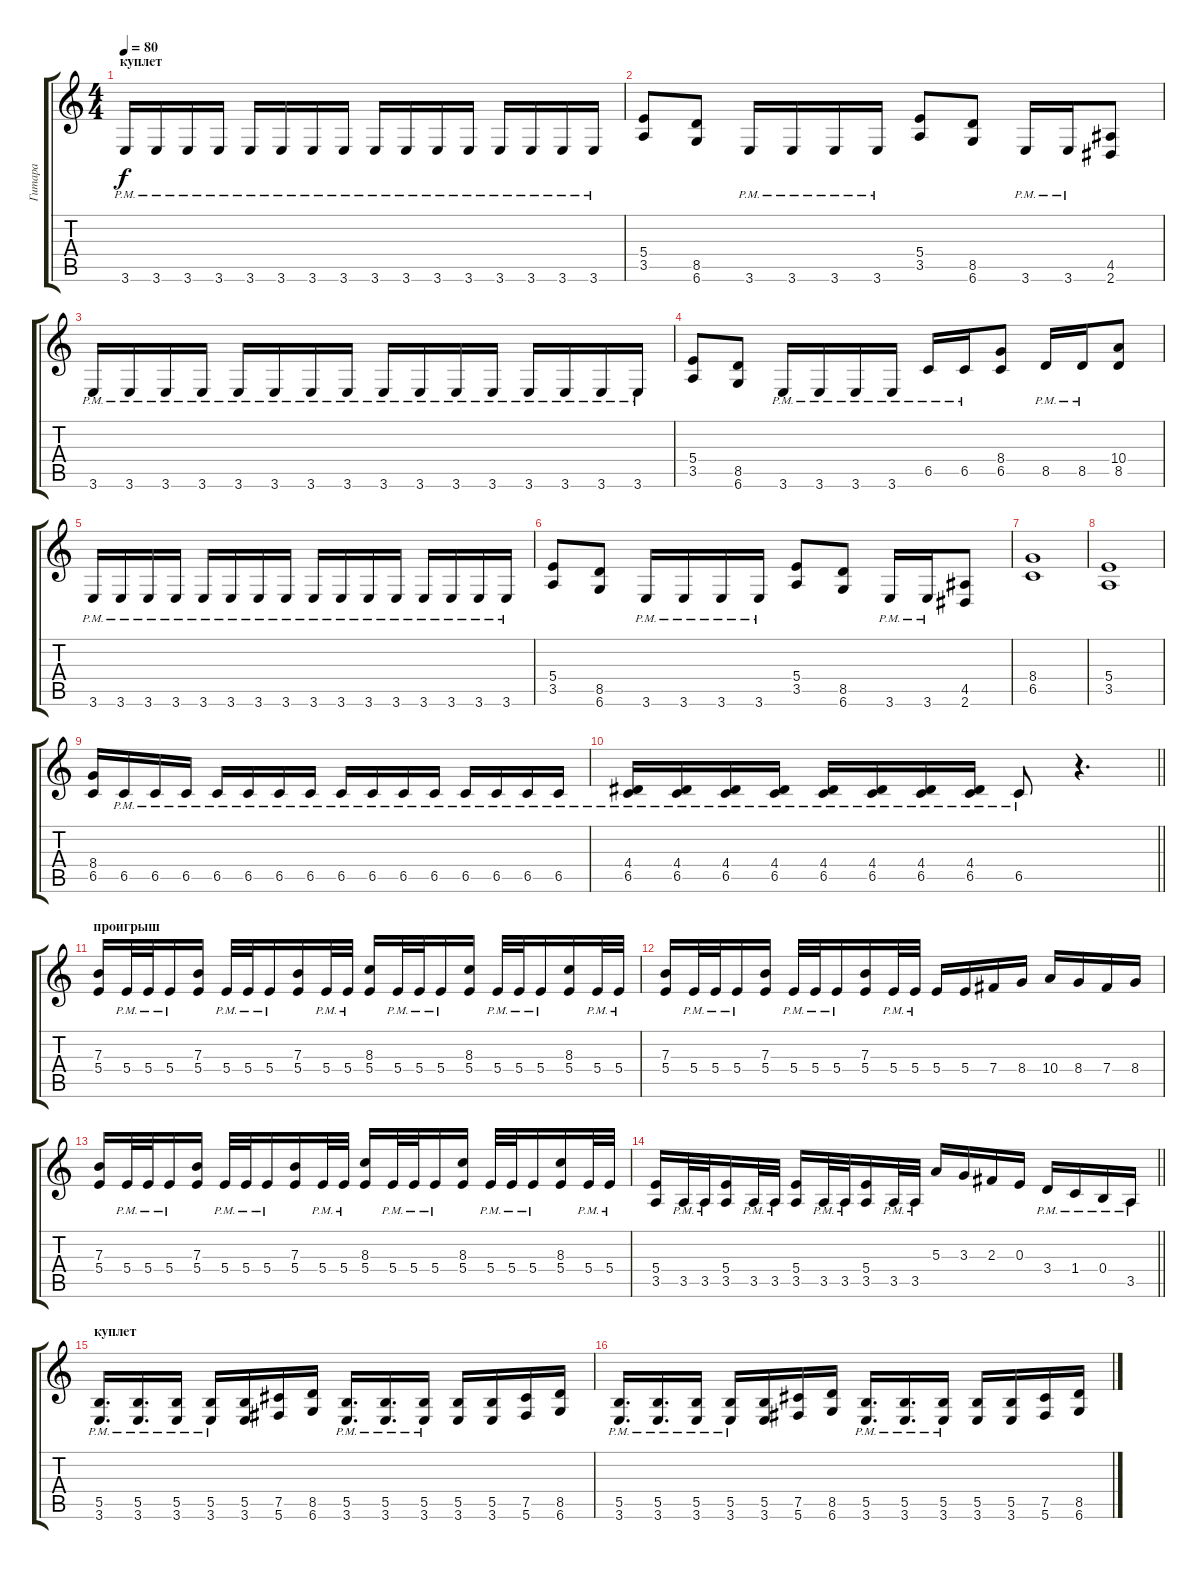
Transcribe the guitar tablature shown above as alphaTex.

\track ("Гитара" "Гитара") {instrument electricguitarclean}
\staff {score tabs}
\tuning (Db4 Ab3 E3 B2 Gb2 Db2) {hide}
\ts (4 4)
\section ("" "куплет")
\tempo 80
\clef g2
\ks c
3.6{pm}.16{dy f} 3.6{pm}.16 3.6{pm}.16 3.6{pm}.16 3.6{pm}.16 3.6{pm}.16 3.6{pm}.16 3.6{pm}.16 3.6{pm}.16 3.6{pm}.16 3.6{pm}.16 3.6{pm}.16 3.6{pm}.16 3.6{pm}.16 3.6{pm}.16 3.6{pm}.16 |
(5.4 3.5).8 (8.5 6.6).8 3.6{pm}.16 3.6{pm}.16 3.6{pm}.16 3.6{pm}.16 (5.4 3.5).8 (8.5 6.6).8 3.6{pm}.16 3.6{pm}.16 (4.5 2.6).8 |
3.6{pm}.16 3.6{pm}.16 3.6{pm}.16 3.6{pm}.16 3.6{pm}.16 3.6{pm}.16 3.6{pm}.16 3.6{pm}.16 3.6{pm}.16 3.6{pm}.16 3.6{pm}.16 3.6{pm}.16 3.6{pm}.16 3.6{pm}.16 3.6{pm}.16 3.6{pm}.16 |
(5.4 3.5).8 (8.5 6.6).8 3.6{pm}.16 3.6{pm}.16 3.6{pm}.16 3.6{pm}.16 6.5{pm}.16 6.5{pm}.16 (8.4 6.5).8 8.5{pm}.16 8.5{pm}.16 (10.4 8.5).8 |
3.6{pm}.16 3.6{pm}.16 3.6{pm}.16 3.6{pm}.16 3.6{pm}.16 3.6{pm}.16 3.6{pm}.16 3.6{pm}.16 3.6{pm}.16 3.6{pm}.16 3.6{pm}.16 3.6{pm}.16 3.6{pm}.16 3.6{pm}.16 3.6{pm}.16 3.6{pm}.16 |
(5.4 3.5).8 (8.5 6.6).8 3.6{pm}.16 3.6{pm}.16 3.6{pm}.16 3.6{pm}.16 (5.4 3.5).8 (8.5 6.6).8 3.6{pm}.16 3.6{pm}.16 (4.5 2.6).8 |
(8.4 6.5).1 |
(5.4 3.5).1 |
(8.4 6.5).16 6.5{pm}.16 6.5{pm}.16 6.5{pm}.16 6.5{pm}.16 6.5{pm}.16 6.5{pm}.16 6.5{pm}.16 6.5{pm}.16 6.5{pm}.16 6.5{pm}.16 6.5{pm}.16 6.5{pm}.16 6.5{pm}.16 6.5{pm}.16 6.5{pm}.16 |
\barLineRight lightlight
(4.4 6.5{pm}).16 (4.4 6.5{pm}).16 (4.4 6.5{pm}).16 (4.4 6.5{pm}).16 (4.4 6.5{pm}).16 (4.4 6.5{pm}).16 (4.4 6.5{pm}).16 (4.4 6.5{pm}).16 6.5{pm}.8 r.4{d} |
\section ("" "проигрыш")
(7.3 5.4).16 5.4{pm}.32 5.4{pm}.32 5.4{pm}.16 (7.3 5.4).16 5.4{pm}.32 5.4{pm}.32 5.4{pm}.16 (7.3 5.4).16 5.4{pm}.32 5.4{pm}.32 (8.3 5.4).16 5.4{pm}.32 5.4{pm}.32 5.4{pm}.16 (8.3 5.4).16 5.4{pm}.32 5.4{pm}.32 5.4{pm}.16 (8.3 5.4).16 5.4{pm}.32 5.4{pm}.32 |
(7.3 5.4).16 5.4{pm}.32 5.4{pm}.32 5.4{pm}.16 (7.3 5.4).16 5.4{pm}.32 5.4{pm}.32 5.4{pm}.16 (7.3 5.4).16 5.4{pm}.32 5.4{pm}.32 5.4.16 5.4.16 7.4.16 8.4.16 10.4.16 8.4.16 7.4.16 8.4.16 |
(7.3 5.4).16 5.4{pm}.32 5.4{pm}.32 5.4{pm}.16 (7.3 5.4).16 5.4{pm}.32 5.4{pm}.32 5.4{pm}.16 (7.3 5.4).16 5.4{pm}.32 5.4{pm}.32 (8.3 5.4).16 5.4{pm}.32 5.4{pm}.32 5.4{pm}.16 (8.3 5.4).16 5.4{pm}.32 5.4{pm}.32 5.4{pm}.16 (8.3 5.4).16 5.4{pm}.32 5.4{pm}.32 |
\barLineRight lightlight
(5.4 3.5).16 3.5{pm}.32 3.5{pm}.32 (5.4 3.5).16 3.5{pm}.32 3.5{pm}.32 (5.4 3.5).16 3.5{pm}.32 3.5{pm}.32 (5.4 3.5).16 3.5{pm}.32 3.5{pm}.32 5.3.16 3.3.16 2.3.16 0.3.16 3.4{pm}.16 1.4{pm}.16 0.4{pm}.16 3.5{pm}.16 |
\section ("" "куплет")
(5.5{pm} 3.6{pm}).16{d} (5.5{pm} 3.6{pm}).16{d} (5.5{pm} 3.6{pm}).16 (5.5{pm} 3.6{pm}).16 (5.5 3.6).16 (7.5 5.6).16 (8.5 6.6).16 (5.5{pm} 3.6{pm}).16{d} (5.5{pm} 3.6{pm}).16{d} (5.5{pm} 3.6{pm}).16 (5.5 3.6).16 (5.5 3.6).16 (7.5 5.6).16 (8.5 6.6).16 |
(5.5{pm} 3.6{pm}).16{d} (5.5{pm} 3.6{pm}).16{d} (5.5{pm} 3.6{pm}).16 (5.5{pm} 3.6{pm}).16 (5.5 3.6).16 (7.5 5.6).16 (8.5 6.6).16 (5.5{pm} 3.6{pm}).16{d} (5.5{pm} 3.6{pm}).16{d} (5.5{pm} 3.6{pm}).16 (5.5 3.6).16 (5.5 3.6).16 (7.5 5.6).16 (8.5 6.6).16
